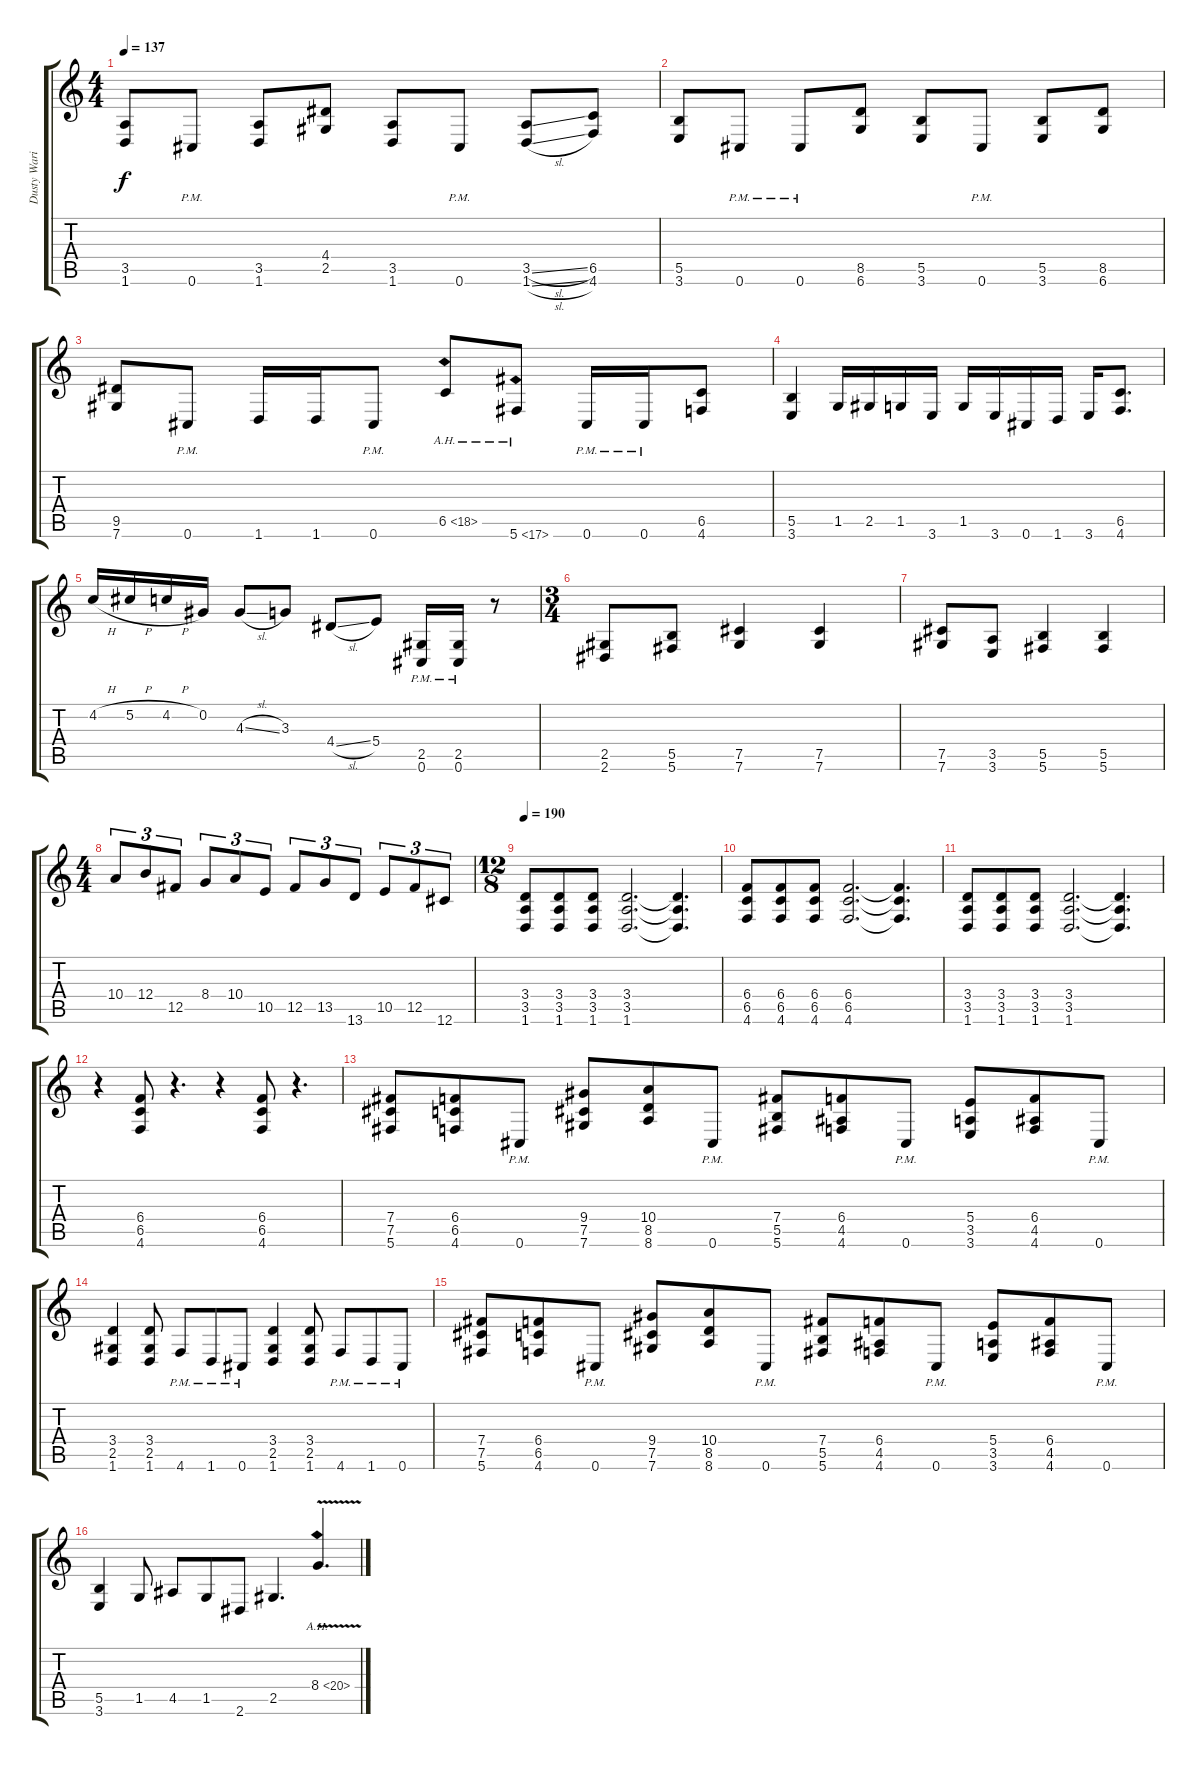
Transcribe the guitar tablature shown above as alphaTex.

\track ("Dusty Waring" "Dusty Wari") {instrument distortionguitar}
\staff {score tabs}
\tuning (Db4 Ab3 E3 B2 Gb2 Db2) {hide}
\ts (4 4)
\tempo 137
\clef g2
\ks c
(3.5 1.6).8{dy f} 0.6{pm}.8 (3.5 1.6).8 (4.4 2.5).8 (3.5 1.6).8 0.6{pm}.8 (3.5{sl} 1.6{sl}).8 (6.5 4.6).8 |
(5.5 3.6).8 0.6{pm}.8 0.6{pm}.8 (8.5 6.6).8 (5.5 3.6).8 0.6{pm}.8 (5.5 3.6).8 (8.5 6.6).8 |
(9.5 7.6).8 0.6{pm}.8 1.6.16 1.6.16 0.6{pm}.8 6.5{ah 12}.8 5.6{ah 12}.8 0.6{pm}.16 0.6{pm}.16 (6.5 4.6).8 |
(5.5 3.6).4 1.5.16 2.5.16 1.5.16 3.6.16 1.5.16 3.6.16 0.6.16 1.6.16 3.6.16 (6.5 4.6).8{d} |
4.2{h}.16 5.2{h}.16 4.2{h}.16 0.2.16 4.3{sl}.8 3.3.8 4.4{sl}.8 5.4.8 (2.5{pm} 0.6{pm}).16 (2.5{pm} 0.6{pm}).16 r.8 |
\ts (3 4)
(2.5 2.6).8 (5.5 5.6).8 (7.5 7.6).4 (7.5 7.6).4 |
(7.5 7.6).8 (3.5 3.6).8 (5.5 5.6).4 (5.5 5.6).4 |
\ts (4 4)
10.4.8{tu (3 2)} 12.4.8{tu (3 2)} 12.5.8{tu (3 2)} 8.4.8{tu (3 2)} 10.4.8{tu (3 2)} 10.5.8{tu (3 2)} 12.5.8{tu (3 2)} 13.5.8{tu (3 2)} 13.6.8{tu (3 2)} 10.5.8{tu (3 2)} 12.5.8{tu (3 2)} 12.6.8{tu (3 2)} |
\ts (12 8)
\tempo 190
(3.4 3.5 1.6).8 (3.4 3.5 1.6).8 (3.4 3.5 1.6).8 (3.4 3.5 1.6).2{d} (3.4{t} 3.5{t} 1.6{t}).4{d} |
(6.4 6.5 4.6).8 (6.4 6.5 4.6).8 (6.4 6.5 4.6).8 (6.4 6.5 4.6).2{d} (6.4{t} 6.5{t} 4.6{t}).4{d} |
(3.4 3.5 1.6).8 (3.4 3.5 1.6).8 (3.4 3.5 1.6).8 (3.4 3.5 1.6).2{d} (3.4{t} 3.5{t} 1.6{t}).4{d} |
r.4 (6.4 6.5 4.6).8 r.4{d} r.4 (6.4 6.5 4.6).8 r.4{d} |
(7.4 7.5 5.6).8 (6.4 6.5 4.6).8 0.6{pm}.8 (9.4 7.5 7.6).8 (10.4 8.5 8.6).8 0.6{pm}.8 (7.4 5.5 5.6).8 (6.4 4.5 4.6).8 0.6{pm}.8 (5.4 3.5 3.6).8 (6.4 4.5 4.6).8 0.6{pm}.8 |
(3.4 2.5 1.6).4 (3.4 2.5 1.6).8 4.6{pm}.8 1.6{pm}.8 0.6{pm}.8 (3.4 2.5 1.6).4 (3.4 2.5 1.6).8 4.6{pm}.8 1.6{pm}.8 0.6{pm}.8 |
(7.4 7.5 5.6).8 (6.4 6.5 4.6).8 0.6{pm}.8 (9.4 7.5 7.6).8 (10.4 8.5 8.6).8 0.6{pm}.8 (7.4 5.5 5.6).8 (6.4 4.5 4.6).8 0.6{pm}.8 (5.4 3.5 3.6).8 (6.4 4.5 4.6).8 0.6{pm}.8 |
(5.5 3.6).4 1.5.8 4.5.8 1.5.8 2.6.8 2.5.4{d} 8.4{ah 12 v}.4{d}
